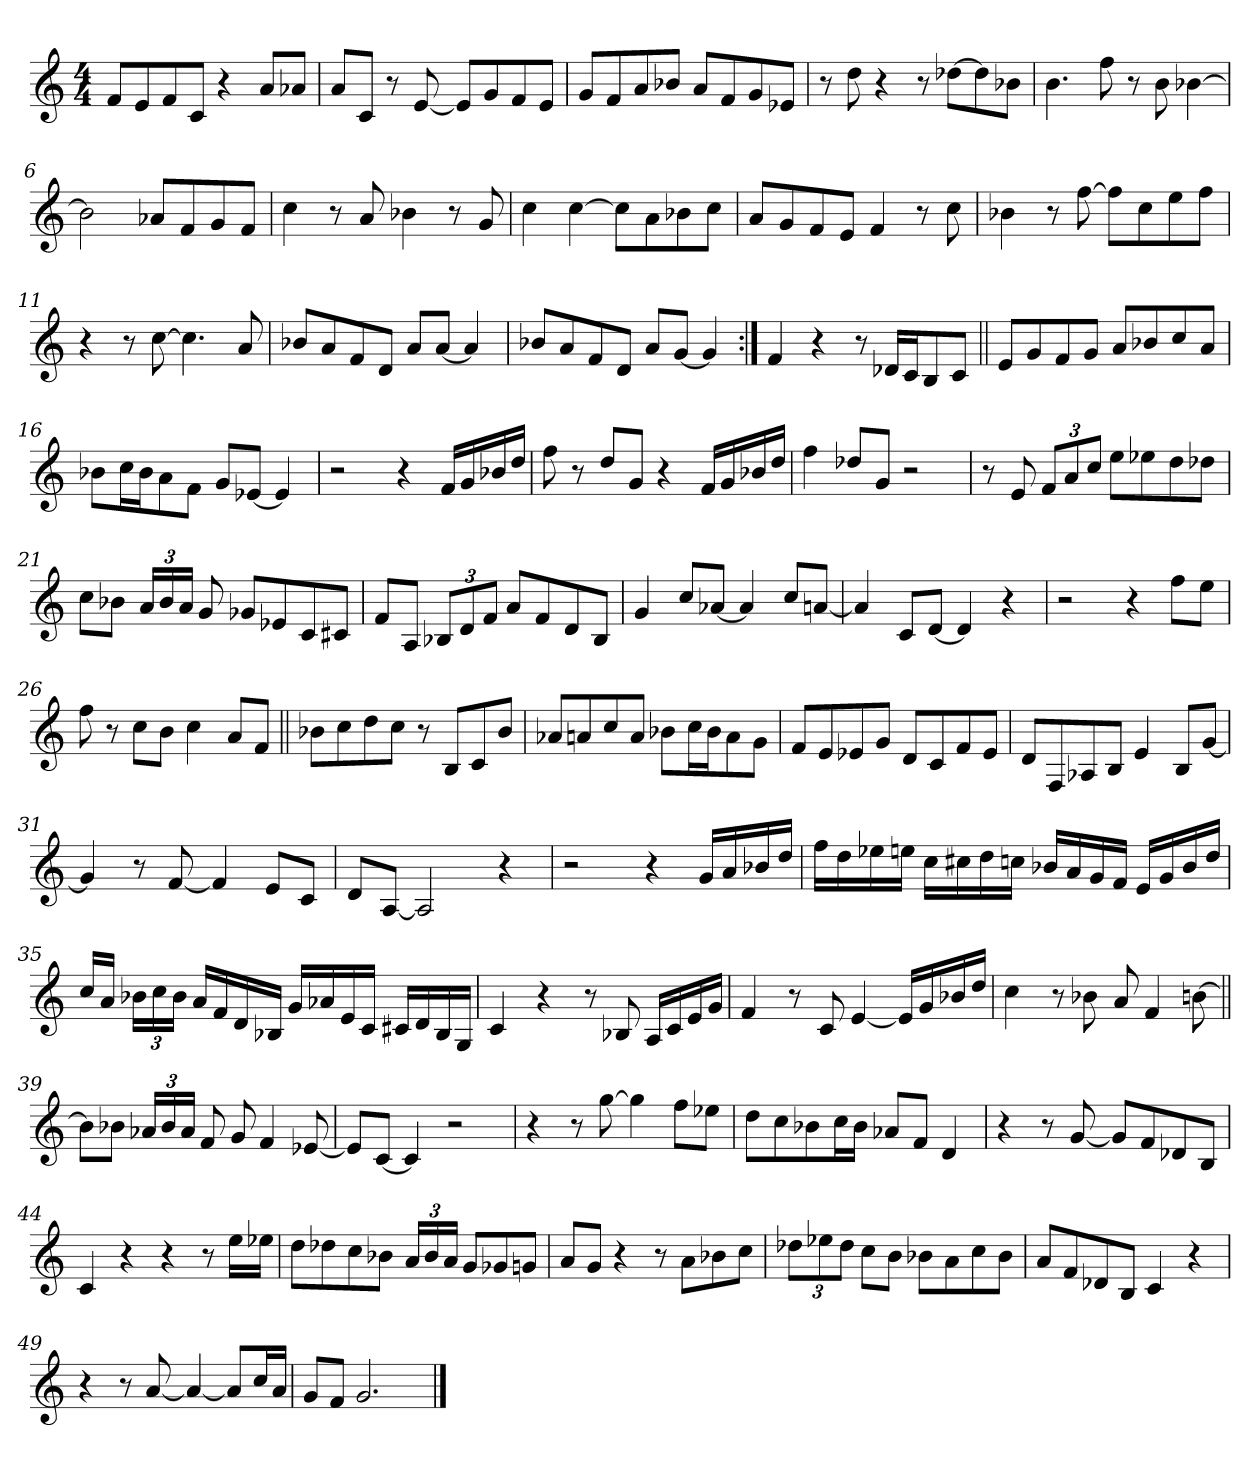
**kern
*part1
*staff1
*clefG2
*k[]
*M4/4
=1
8f/L
8e/
8f/
8c/J
4r
8a/L
8a-X/J
=2
8a/L
8c/J
8r
[8e/
8e/L]
8g/
8f/
8e/J
=3
8g/L
8f/
8a/
8b-X/J
8a/L
8f/
8g/
8e-X/J
=4
8r
8dd\
4r
8r
[8dd-X\L
8dd-\]
8b-X\J
=5
4.b\
8ff\
8r
8b\
[4b-X\
=6
2b-\]
8a-X/L
8f/
8g/
8f/J
=7
4cc\
8r
8a/
4b-X\
8r
8g/
=8
4cc\
[4cc\
8cc\L]
8a\
8b-X\
8cc\J
=9
8a/L
8g/
8f/
8e/J
4f/
8r
8cc\
=10
4b-X\
8r
[8ff\
8ff\L]
8cc\
8ee\
8ff\J
=11
4r
8r
[8cc\
4.cc\]
8a/
=12
8b-X/L
8a/
8f/
8d/J
8a/L
[8a/J
4a/]
=13
8b-X/L
8a/
8f/
8d/J
8a/L
[8g/J
4g/]
=14:|!
4f/
4r
8r
16d-X/LL
16c/J
8B/
8c/J
=15||
8e/L
8g/
8f/
8g/J
8a/L
8b-X/
8cc/
8a/J
=16
8b-X\L
16cc\L
16b-\J
8a\
8f\J
8g/L
[8e-X/J
4e-/]
=17
2r
4r
16f/LL
16g/
16b-X/
16dd/JJ
=18
8ff\
8r
8dd/L
8g/J
4r
16f/LL
16g/
16b-X/
16dd/JJ
=19
4ff\
8dd-X/L
8g/J
2r
=20
8r
8e/
12f/L
12a/
12cc/J
8ee\L
8ee-X\
8dd\
8dd-X\J
=21
8cc\L
8b-X\J
24a/LL
24b-/
24a/JJ
8g/
8g-X/L
8e-X/
8c/
8c#X/J
=22
8f/L
8A/J
12B-X/L
12d/
12f/J
8a/L
8f/
8d/
8B-/J
=23
4g/
8cc/L
[8a-X/J
4a-/]
8cc/L
[8an/J
=24
4a/]
8c/L
[8d/J
4d/]
4r
=25
2r
4r
8ff\L
8ee\J
=26
8ff\
8r
8cc\L
8b\J
4cc\
8a/L
8f/J
=27||
8b-X\L
8cc\
8dd\
8cc\J
8r
8B/L
8c/
8b-/J
=28
8a-X/L
8an/
8cc/
8a/J
8b-X\L
16cc\L
16b-\J
8a\
8g\J
=29
8f/L
8e/
8e-X/
8g/J
8d/L
8c/
8f/
8e-/J
=30
8d/L
8F/
8A-X/
8B/J
4e/
8B/L
[8g/J
=31
4g/]
8r
[8f/
4f/]
8e/L
8c/J
=32
8d/L
[8A/J
2A/]
4r
=33
2r
4r
16g/LL
16a/
16b-X/
16dd/JJ
=34
16ff\LL
16dd\
16ee-X\
16een\JJ
16cc\LL
16cc#X\
16dd\
16ccn\JJ
16b-X/LL
16a/
16g/
16f/JJ
16e/LL
16g/
16b-/
16dd/JJ
=35
16cc/LL
16a/JJ
24b-X\LL
24cc\
24b-\JJ
16a/LL
16f/
16d/
16B-X/JJ
16g/LL
16a-X/
16e/
16c/JJ
16c#X/LL
16d/
16B-/
16G/JJ
=36
4c/
4r
8r
8B-X/
16A/LL
16c/
16e/
16g/JJ
=37
4f/
8r
8c/
[4e/
16e/LL]
16g/
16b-X/
16dd/JJ
=38
4cc\
8r
8b-X\
8a/
4f/
[8bn\
=39||
8b\L]
8b-X\J
24a-X/LL
24b-/
24a-/JJ
8f/
8g/
4f/
[8e-X/
=40
8e-/L]
[8c/J
4c/]
2r
=41
4r
8r
[8gg\
4gg\]
8ff\L
8ee-X\J
=42
8dd\L
8cc\
8b-X\
16cc\L
16b-\JJ
8a-X/L
8f/J
4d/
=43
4r
8r
[8g/
8g/L]
8f/
8d-X/
8B/J
=44
4c/
4r
4r
8r
16ee\LL
16ee-X\JJ
=45
8dd\L
8dd-X\
8cc\
8b-X\J
24a/LL
24b-/
24a/JJ
8g/L
8g-X/
8gn/J
=46
8a/L
8g/J
4r
8r
8a\L
8b-X\
8cc\J
=47
12dd-X\L
12ee-X\
12dd-\J
8cc\L
8b\J
8b-X\L
8a\
8cc\
8b-\J
=48
8a/L
8f/
8d-X/
8B/J
4c/
4r
=49
4r
8r
[8a/
4a/_
8a/L]
16cc/L
16a/JJ
=50
8g/L
8f/J
2.g/
==
*-
